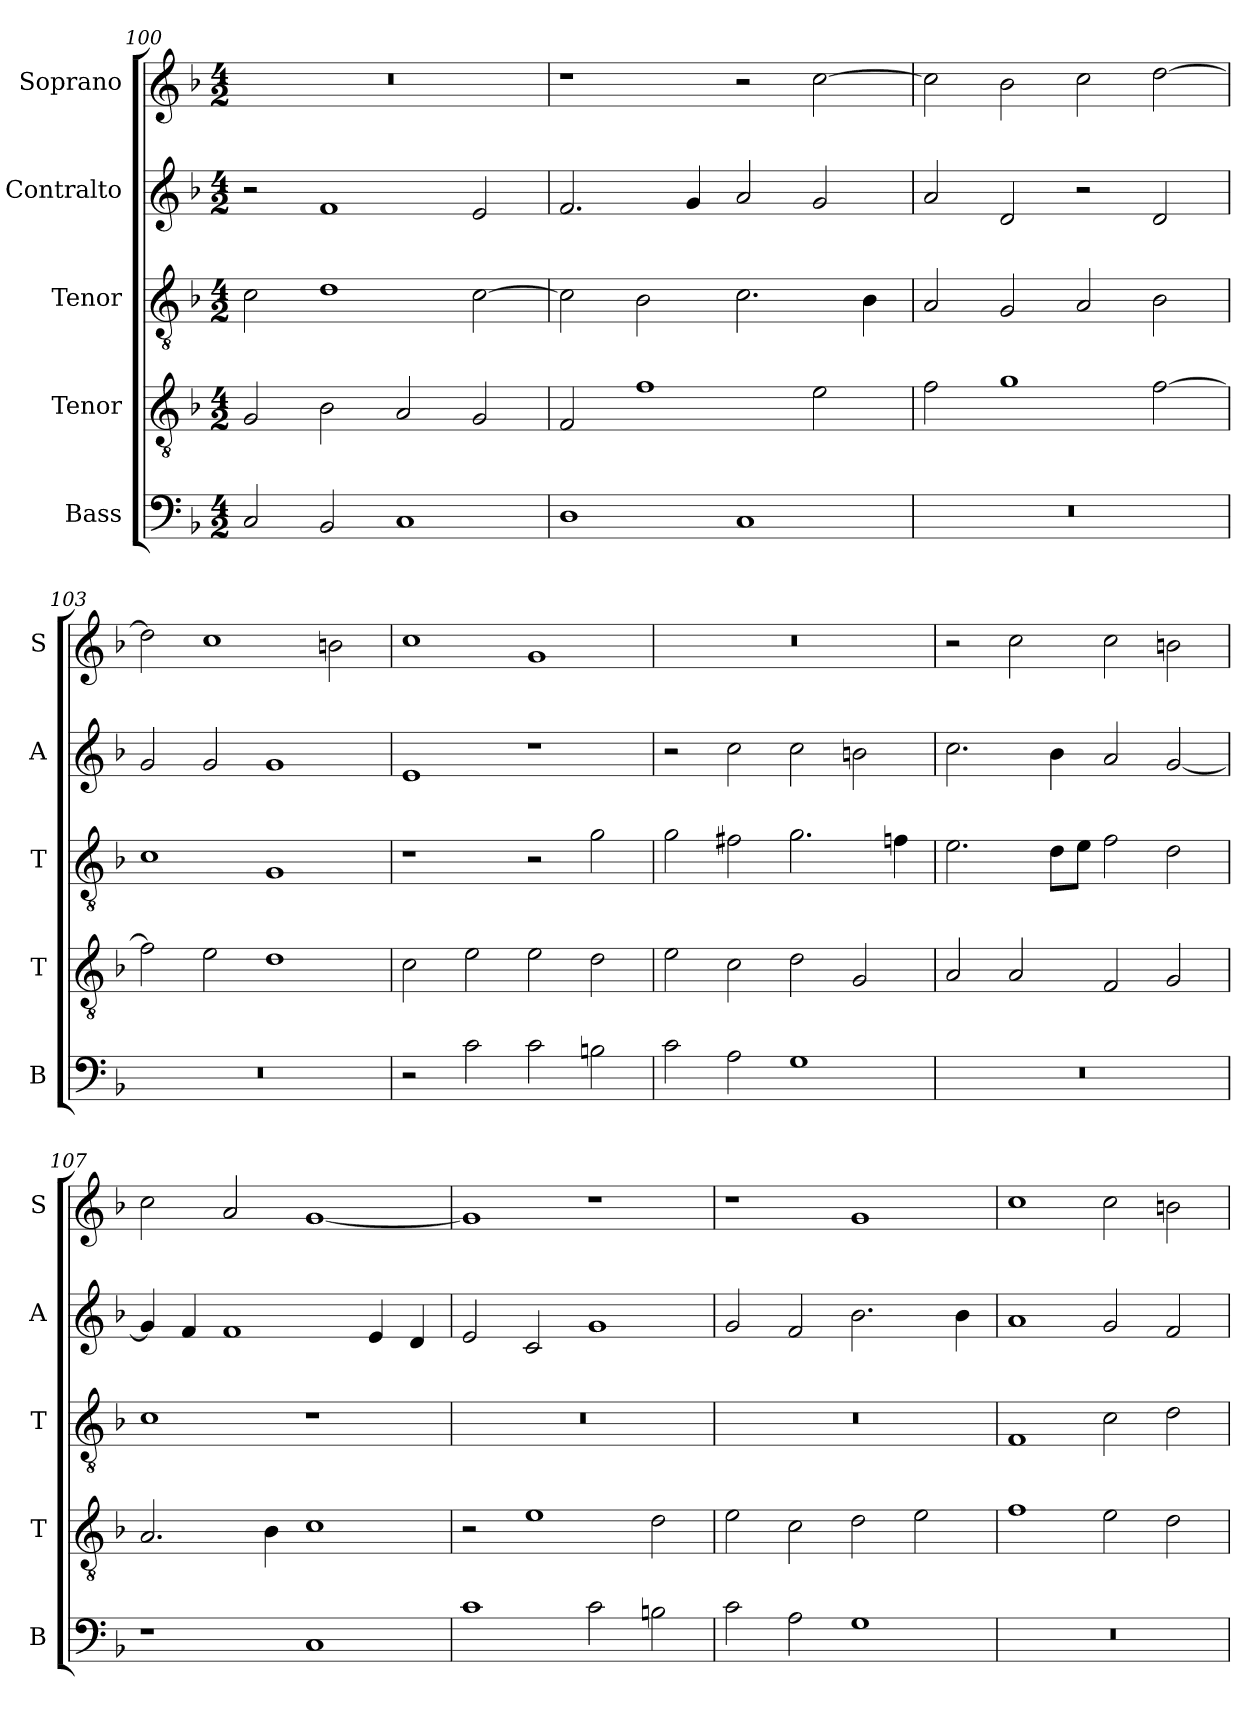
**kern	**kern	**kern	**kern	**kern
*part5	*part4	*part3	*part2	*part1
*staff5	*staff4	*staff3	*staff2	*staff1
*I"Bass	*I"Tenor	*I"Tenor	*I"Contralto	*I"Soprano
*I'B	*I'T	*I'T	*I'A	*I'S
*clefF4	*clefGv2	*clefGv2	*clefG2	*clefG2
*k[b-]	*k[b-]	*k[b-]	*k[b-]	*k[b-]
*F:ion	*F:ion	*F:ion	*F:ion	*F:ion
*M4/2	*M4/2	*M4/2	*M4/2	*M4/2
=100	=100	=100	=100	=100
2C	2G	2c	2r	0r
2BB-	2B-	1d	1f	.
1C	2A	.	.	.
.	2G	[2c	2e	.
=101	=101	=101	=101	=101
1D	2F	2c]	2.f	1r
.	1f	2B-	.	.
.	.	.	4g	.
1C	.	2.c	2a	2r
.	2e	.	2g	[2cc
.	.	4B-	.	.
=102	=102	=102	=102	=102
0r	2f	2A	2a	2cc]
.	1g	2G	2d	2b-
.	.	2A	2r	2cc
.	[2f	2B-	2d	[2dd
=103	=103	=103	=103	=103
0r	2f]	1c	2g	2dd]
.	2e	.	2g	1cc
.	1d	1G	1g	.
.	.	.	.	2bn
=104	=104	=104	=104	=104
2r	2c	1r	1e	1cc
2c	2e	.	.	.
2c	2e	2r	1r	1g
2Bn	2d	2g	.	.
=105	=105	=105	=105	=105
2c	2e	2g	2r	0r
2A	2c	2f#X	2cc	.
1G	2d	2.g	2cc	.
.	2G	.	2bn	.
.	.	4fn	.	.
=106	=106	=106	=106	=106
0r	2A	2.e	2.cc	2r
.	2A	.	.	2cc
.	.	8d\L	4b-	.
.	.	8e\J	.	.
.	2F	2f	2a	2cc
.	2G	2d	[2g	2bn
=107	=107	=107	=107	=107
1r	2.A	1c	4g]	2cc
.	.	.	4f	.
.	.	.	1f	2a
.	4B-	.	.	.
1C	1c	1r	.	[1g
.	.	.	4e	.
.	.	.	4d	.
=108	=108	=108	=108	=108
1c	2r	0r	2e	1g]
.	1e	.	2c	.
2c	.	.	1g	1r
2Bn	2d	.	.	.
=109	=109	=109	=109	=109
2c	2e	0r	2g	1r
2A	2c	.	2f	.
1G	2d	.	2.b-	1g
.	2e	.	.	.
.	.	.	4b-	.
=110	=110	=110	=110	=110
0r	1f	1F	1a	1cc
.	2e	2c	2g	2cc
.	2d	2d	2f	2bn
=	=	=	=	=
*-	*-	*-	*-	*-
